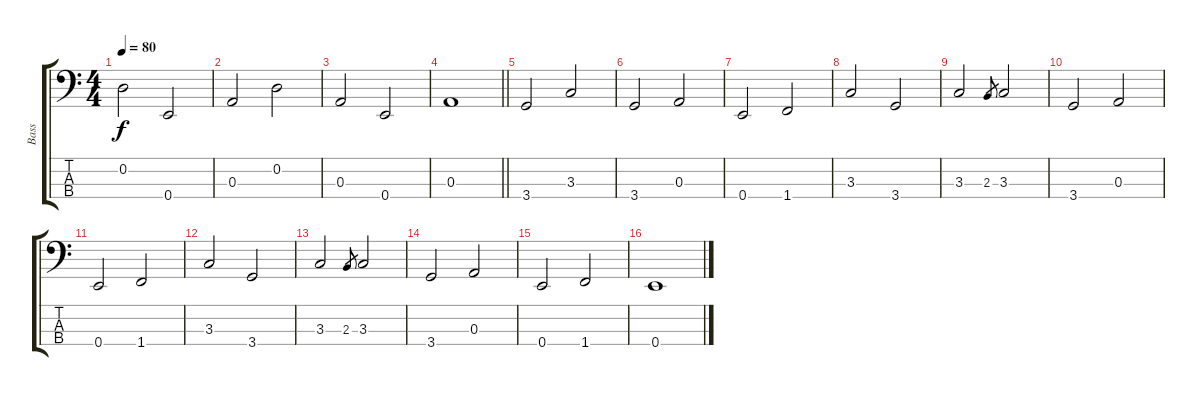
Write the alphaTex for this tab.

\track ("Bass" "Bass") {instrument electricbassfinger}
\staff {score tabs}
\tuning (G2 D2 A1 E1) {hide}
\ts (4 4)
\tempo 80
\clef f4
\ks c
0.2.2{dy f} 0.4.2 |
0.3.2 0.2.2 |
0.3.2 0.4.2 |
\barLineRight lightlight
0.3.1 |
3.4.2 3.3.2 |
3.4.2 0.3.2 |
0.4.2 1.4.2 |
3.3.2 3.4.2 |
3.3.2 2.3.8{gr} 3.3.2 |
3.4.2 0.3.2 |
0.4.2 1.4.2 |
3.3.2 3.4.2 |
3.3.2 2.3.8{gr} 3.3.2 |
3.4.2 0.3.2 |
0.4.2 1.4.2 |
0.4.1
